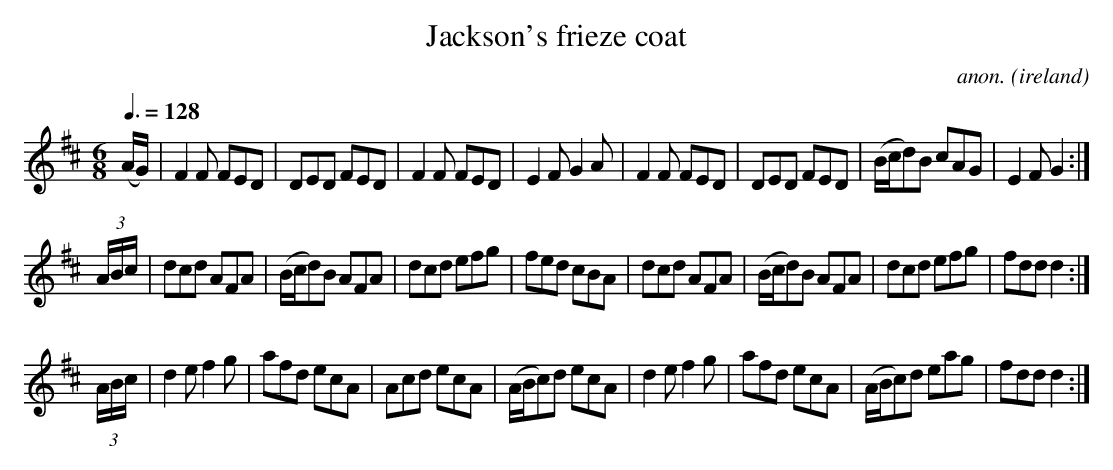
X:1
T:Jackson's frieze coat
O:ireland
C:anon.
M:6/8
L:1/8
Q:3/8=128
K:D
(A/G/)|F2F FED|DED FED|F2F FED|E2F G2A|F2F FED|DED FED|(B/c/d)B cAG|E2FG2:|
(3A/B/c/|dcd AFA|(B/c/d)B AFA|dcd efg|fed cBA|\
dcd AFA|(B/c/d)B AFA|dcd efg|fdd d2:|
(3A/B/c/|d2e f2g|afd ecA|Acd ecA|(A/B/c)d ecA|\
d2e f2g|afd ecA|(A/B/c)d eag|fdd d2:|
